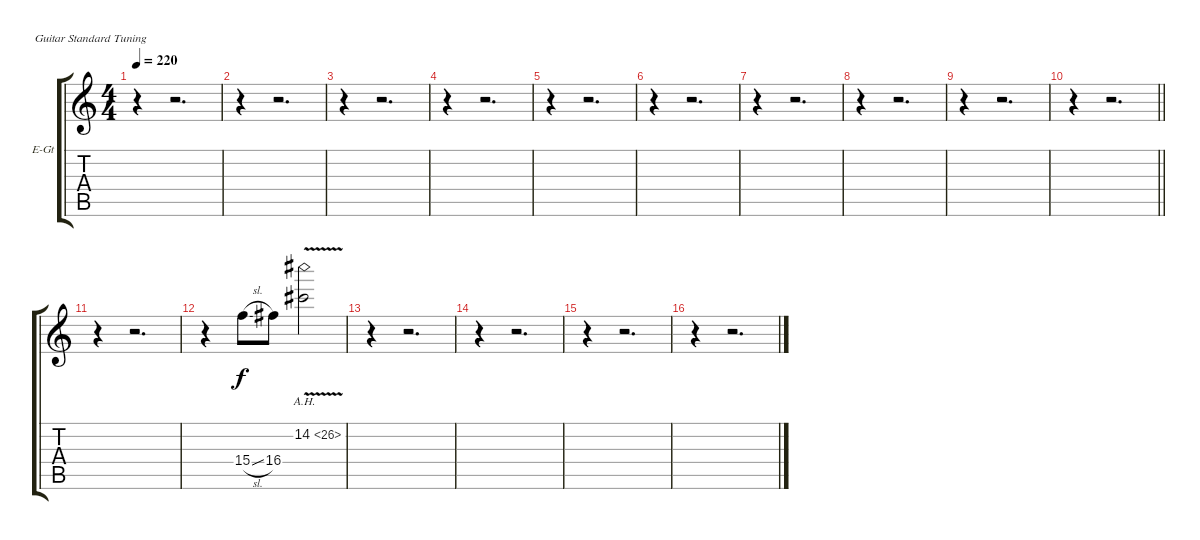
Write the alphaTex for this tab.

\bracketExtendMode groupsimilarinstruments
\firstSystemTrackNameOrientation horizontal
\otherSystemsTrackNameOrientation horizontal
\track ("Extra Guitar" "E-Gt") {instrument distortionguitar}
\staff {score tabs}
\tuning (E4 B3 G3 D3 A2 E2)
\ts (4 4)
\tempo 220
\clef g2
\ks c
r.4{dy f} r.2{d} |
r.4 r.2{d} |
r.4 r.2{d} |
r.4 r.2{d} |
r.4 r.2{d} |
r.4 r.2{d} |
r.4 r.2{d} |
r.4 r.2{d} |
r.4 r.2{d} |
\barLineRight lightlight
r.4 r.2{d} |
r.4 r.2{d} |
r.4 15.4{sl}.8 16.4.8 14.2{ah 12 v}.2 |
r.4 r.2{d} |
r.4 r.2{d} |
r.4 r.2{d} |
r.4 r.2{d}
